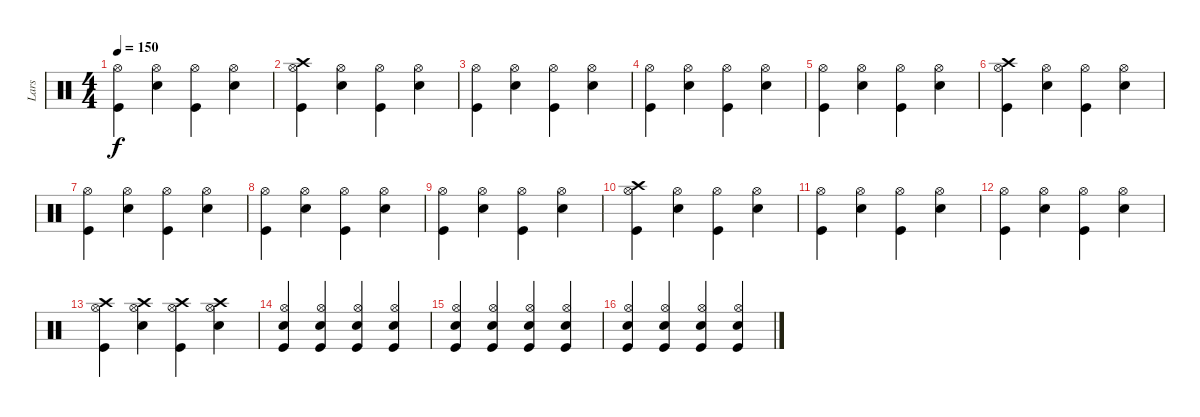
\track ("Lars" "Lars") {instrument percussion}
\staff {score}
\articulation defaults
\ts (4 4)
\tempo 150
\clef neutral
\ks c
("Kick (hit)" "Hi-Hat (open)").4{dy f} ("Snare (hit) 2" "Hi-Hat (open)").4 ("Kick (hit)" "Hi-Hat (open)").4 ("Snare (hit) 2" "Hi-Hat (open)").4 |
("Crash high (hit)" "Kick (hit)" "Hi-Hat (open)").4 ("Snare (hit) 2" "Hi-Hat (open)").4 ("Kick (hit)" "Hi-Hat (open)").4 ("Snare (hit) 2" "Hi-Hat (open)").4 |
("Kick (hit)" "Hi-Hat (open)").4 ("Snare (hit) 2" "Hi-Hat (open)").4 ("Kick (hit)" "Hi-Hat (open)").4 ("Snare (hit) 2" "Hi-Hat (open)").4 |
("Kick (hit)" "Hi-Hat (open)").4 ("Snare (hit) 2" "Hi-Hat (open)").4 ("Kick (hit)" "Hi-Hat (open)").4 ("Snare (hit) 2" "Hi-Hat (open)").4 |
("Kick (hit)" "Hi-Hat (open)").4 ("Snare (hit) 2" "Hi-Hat (open)").4 ("Kick (hit)" "Hi-Hat (open)").4 ("Snare (hit) 2" "Hi-Hat (open)").4 |
("Crash high (hit)" "Kick (hit)" "Hi-Hat (open)").4 ("Snare (hit) 2" "Hi-Hat (open)").4 ("Kick (hit)" "Hi-Hat (open)").4 ("Snare (hit) 2" "Hi-Hat (open)").4 |
("Kick (hit)" "Hi-Hat (open)").4 ("Snare (hit) 2" "Hi-Hat (open)").4 ("Kick (hit)" "Hi-Hat (open)").4 ("Snare (hit) 2" "Hi-Hat (open)").4 |
("Kick (hit)" "Hi-Hat (open)").4 ("Snare (hit) 2" "Hi-Hat (open)").4 ("Kick (hit)" "Hi-Hat (open)").4 ("Snare (hit) 2" "Hi-Hat (open)").4 |
("Kick (hit)" "Hi-Hat (open)").4 ("Snare (hit) 2" "Hi-Hat (open)").4 ("Kick (hit)" "Hi-Hat (open)").4 ("Snare (hit) 2" "Hi-Hat (open)").4 |
("Crash high (hit)" "Kick (hit)" "Hi-Hat (open)").4 ("Snare (hit) 2" "Hi-Hat (open)").4 ("Kick (hit)" "Hi-Hat (open)").4 ("Snare (hit) 2" "Hi-Hat (open)").4 |
("Kick (hit)" "Hi-Hat (open)").4 ("Snare (hit) 2" "Hi-Hat (open)").4 ("Kick (hit)" "Hi-Hat (open)").4 ("Snare (hit) 2" "Hi-Hat (open)").4 |
("Kick (hit)" "Hi-Hat (open)").4 ("Snare (hit) 2" "Hi-Hat (open)").4 ("Kick (hit)" "Hi-Hat (open)").4 ("Snare (hit) 2" "Hi-Hat (open)").4 |
("Crash high (hit)" "Kick (hit)" "Hi-Hat (open)").4 ("Crash high (hit)" "Snare (hit) 2" "Hi-Hat (open)").4 ("Crash high (hit)" "Kick (hit)" "Hi-Hat (open)").4 ("Crash high (hit)" "Snare (hit) 2" "Hi-Hat (open)").4 |
("Snare (hit) 2" "Kick (hit)" "Hi-Hat (open)").4 ("Snare (hit) 2" "Kick (hit)" "Hi-Hat (open)").4 ("Snare (hit) 2" "Kick (hit)" "Hi-Hat (open)").4 ("Snare (hit) 2" "Kick (hit)" "Hi-Hat (open)").4 |
("Snare (hit) 2" "Kick (hit)" "Hi-Hat (open)").4 ("Snare (hit) 2" "Kick (hit)" "Hi-Hat (open)").4 ("Snare (hit) 2" "Kick (hit)" "Hi-Hat (open)").4 ("Snare (hit) 2" "Kick (hit)" "Hi-Hat (open)").4 |
("Snare (hit) 2" "Kick (hit)" "Hi-Hat (open)").4 ("Snare (hit) 2" "Kick (hit)" "Hi-Hat (open)").4 ("Snare (hit) 2" "Kick (hit)" "Hi-Hat (open)").4 ("Snare (hit) 2" "Kick (hit)" "Hi-Hat (open)").4
